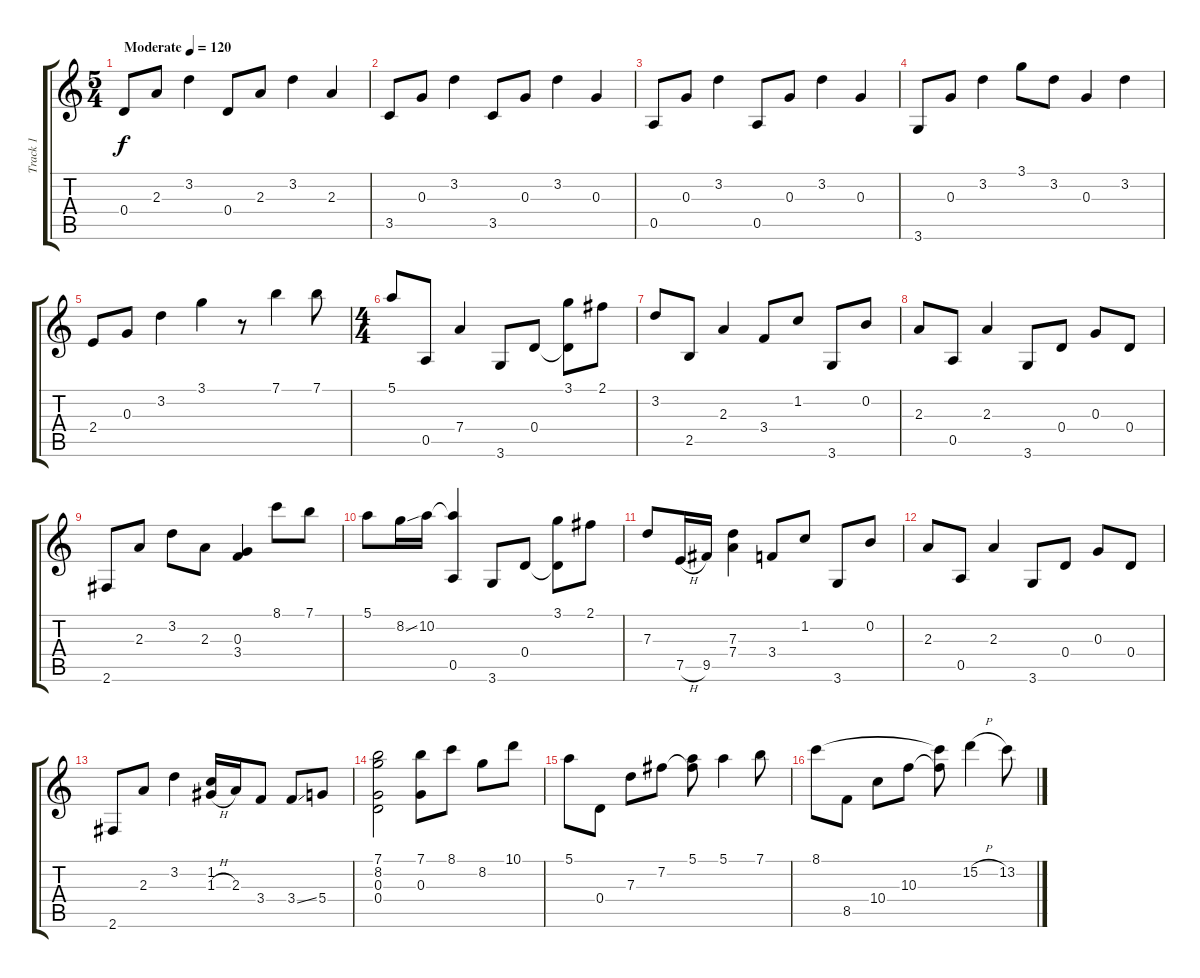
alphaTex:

\track ("Track 1" "Track 1") {instrument electricguitarjazz}
\staff {score tabs}
\tuning (E4 B3 G3 D3 A2 E2) {hide}
\ts (5 4)
\tempo (120 "Moderate")
\clef g2
\ks c
0.4.8{dy f instrument electricguitarjazz} 2.3.8 3.2.4 0.4.8 2.3.8 3.2.4 2.3.4 |
3.5.8 0.3.8 3.2.4 3.5.8 0.3.8 3.2.4 0.3.4 |
0.5.8 0.3.8 3.2.4 0.5.8 0.3.8 3.2.4 0.3.4 |
3.6.8 0.3.8 3.2.4 3.1.8 3.2.8 0.3.4 3.2.4 |
2.4.8 0.3.8 3.2.4 3.1.4 r.8 7.1.4 7.1.8 |
\ts (4 4)
5.1.8 0.5.8 7.4.4 3.6.8 0.4.8 (3.1 0.4{t}).8 2.1.8 |
3.2.8 2.5.8 2.3.4 3.4.8 1.2.8 3.6.8 0.2.8 |
2.3.8 0.5.8 2.3.4 3.6.8 0.4.8 0.3.8 0.4.8 |
2.6.8 2.3.8 3.2.8 2.3.8 (0.3 3.4).4 8.1.8 7.1.8 |
5.1.8 8.2{ss}.16 10.2.16 (10.2{t} 0.5).4 3.6.8 0.4.8 (3.1 0.4{t}).8 2.1.8 |
7.3.8 7.5{h}.16 9.5.16 (7.3 7.4).4 3.4.8 1.2.8 3.6.8 0.2.8 |
2.3.8 0.5.8 2.3.4 3.6.8 0.4.8 0.3.8 0.4.8 |
2.6.8 2.3.8 3.2.4 (1.2 1.3{h}).16 2.3.16 3.4.8 3.4{ss}.8 5.4.8 |
(7.1 8.2 0.3 0.4).2 (7.1 0.3).8 8.1.8 8.2.8 10.1.8 |
5.1.8 0.4.8 7.3.8 7.2.8 (5.1 7.2{t}).8 5.1.4 7.1.8 |
8.1.8 8.5.8 10.4.8 10.3.8 (8.1{t} 10.3{t}).8 15.2{h}.4 13.2{h}.8
